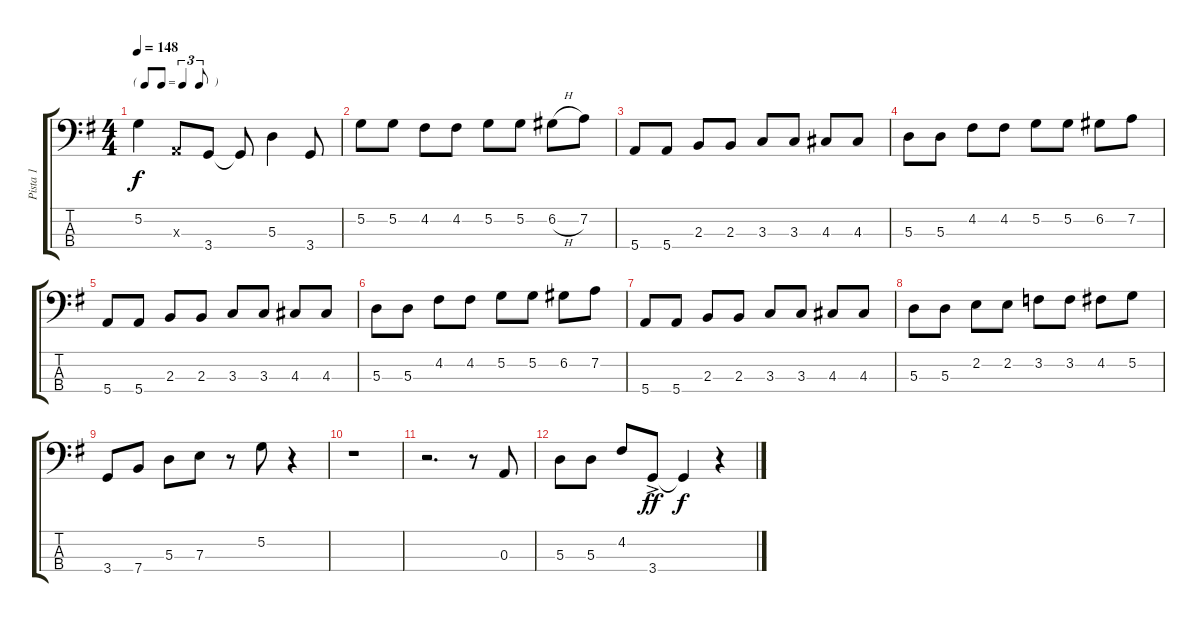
\track ("Pista 1" "Pista 1") {instrument electricbassfinger}
\staff {score tabs}
\tuning (G2 D2 A1 E1) {hide}
\ts (4 4)
\tf triplet8th
\tempo 148
\clef f4
\ks g
5.2.4{dy f} 0.3{x}.8 3.4.8 3.4{t}.8 5.3.4 3.4.8 |
5.2.8 5.2.8 4.2.8 4.2.8 5.2.8 5.2.8 6.2{h}.8 7.2.8 |
5.4.8 5.4.8 2.3.8 2.3.8 3.3.8 3.3.8 4.3.8 4.3.8 |
5.3.8 5.3.8 4.2.8 4.2.8 5.2.8 5.2.8 6.2.8 7.2.8 |
5.4.8 5.4.8 2.3.8 2.3.8 3.3.8 3.3.8 4.3.8 4.3.8 |
5.3.8 5.3.8 4.2.8 4.2.8 5.2.8 5.2.8 6.2.8 7.2.8 |
5.4.8 5.4.8 2.3.8 2.3.8 3.3.8 3.3.8 4.3.8 4.3.8 |
5.3.8 5.3.8 2.2.8 2.2.8 3.2.8 3.2.8 4.2.8 5.2.8 |
3.4.8 7.4.8 5.3.8 7.3.8 r.8 5.2.8 r.4 |
r.1 |
r.2{d} r.8 0.3.8 |
5.3.8 5.3.8 4.2.8 3.4{ac}.8{dy ff} 3.4{t}.4{dy f} r.4
